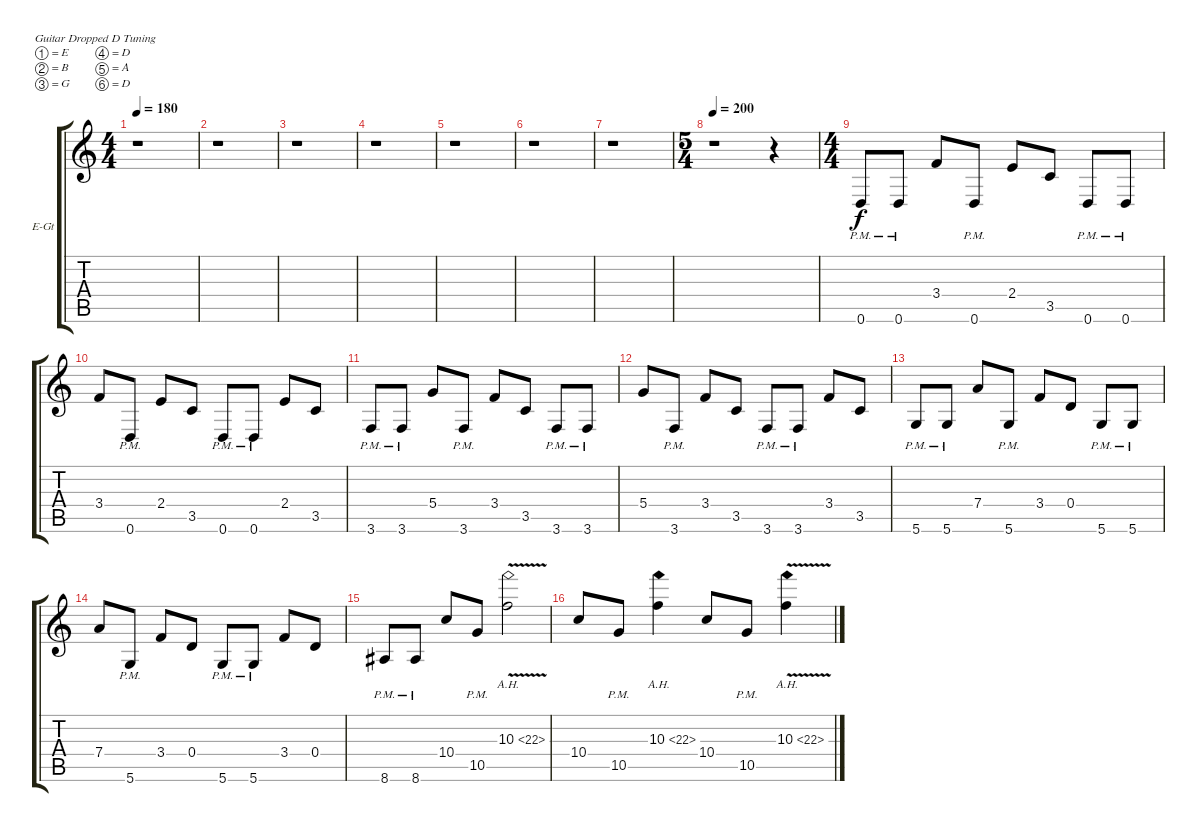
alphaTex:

\bracketExtendMode groupsimilarinstruments
\firstSystemTrackNameOrientation horizontal
\otherSystemsTrackNameOrientation horizontal
\track ("Josapat" "E-Gt") {instrument distortionguitar}
\staff {score tabs}
\tuning (E4 B3 G3 D3 A2 D2)
\ts (4 4)
\tempo 180
\clef g2
\ks c
r.1{dy f} |
r.1 |
r.1 |
r.1 |
r.1 |
r.1 |
r.1 |
\ts (5 4)
\beaming (8 6 4)
\tempo 200
r.1 r.4 |
\ts (4 4)
\beaming (8 2 2 2 2)
0.6{pm}.8 0.6{pm}.8 3.4.8 0.6{pm}.8 2.4.8 3.5.8 0.6{pm}.8 0.6{pm}.8 |
3.4.8 0.6{pm}.8 2.4.8 3.5.8 0.6{pm}.8 0.6{pm}.8 2.4.8 3.5.8 |
3.6{pm}.8 3.6{pm}.8 5.4.8 3.6{pm}.8 3.4.8 3.5.8 3.6{pm}.8 3.6{pm}.8 |
5.4.8 3.6{pm}.8 3.4.8 3.5.8 3.6{pm}.8 3.6{pm}.8 3.4.8 3.5.8 |
5.6{pm}.8 5.6{pm}.8 7.4.8 5.6{pm}.8 3.4.8 0.4.8 5.6{pm}.8 5.6{pm}.8 |
7.4.8 5.6{pm}.8 3.4.8 0.4.8 5.6{pm}.8 5.6{pm}.8 3.4.8 0.4.8 |
8.6{pm}.8 8.6{pm}.8 10.4.8 10.5{pm}.8 10.3{ah 12 v}.2 |
10.4.8 10.5{pm}.8 10.3{ah 12}.4 10.4.8 10.5{pm}.8 10.3{ah 12 v}.4
